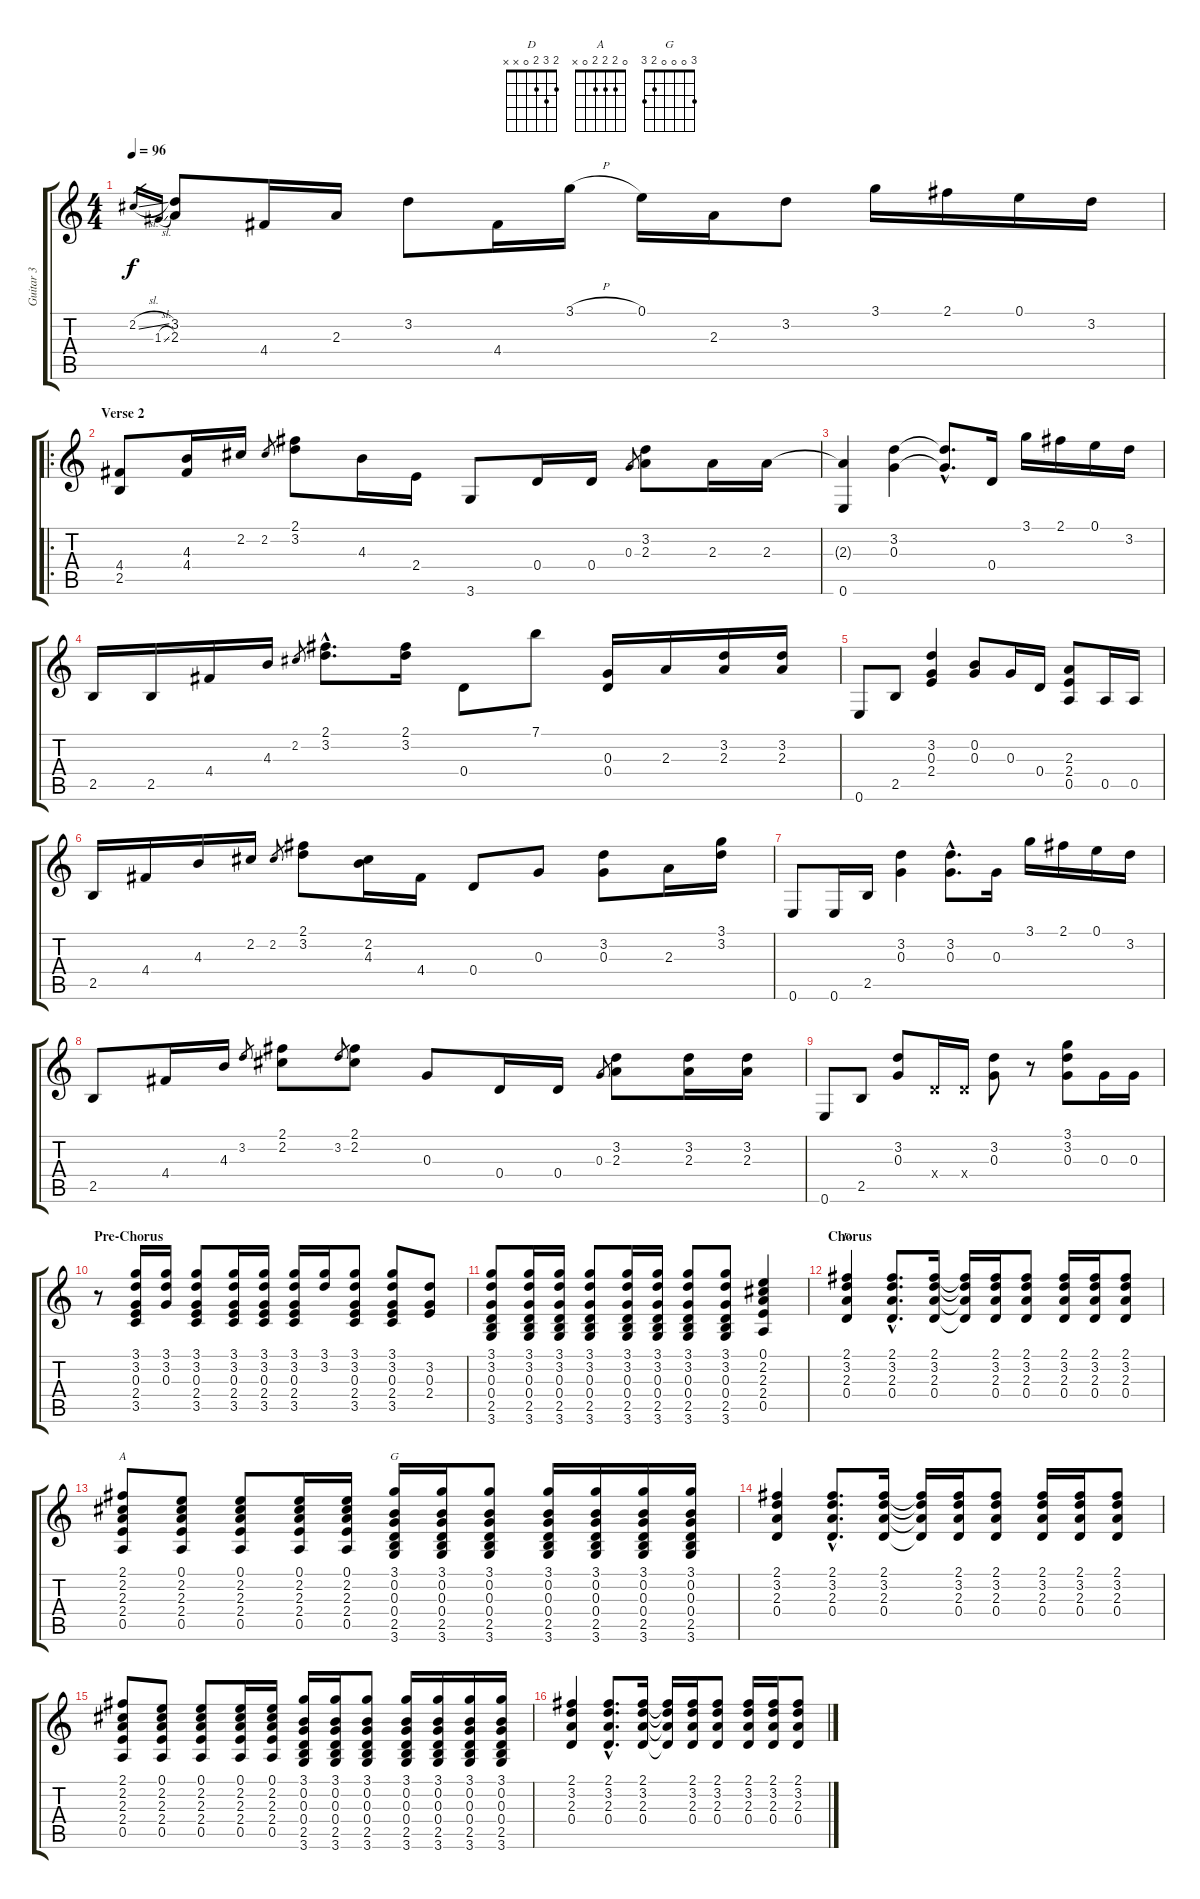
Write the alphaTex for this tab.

\track ("Guitar 3" "Guitar 3") {instrument acousticguitarnylon}
\staff {score tabs}
\tuning (E4 B3 G3 D3 A2 E2) {hide}
\chord ("D" 2 3 2 0 x x)
\chord ("A" 0 2 2 2 0 x)
\chord ("G" 3 0 0 0 2 3)
\ts (4 4)
\tempo 96
\clef g2
\ks c
2.2{sl}.16{gr dy f} 1.3{sl}.16{gr} (3.2 2.3).8 4.4.16 2.3.16 3.2.8 4.4.16 3.1{h}.16 0.1.16 2.3.16 3.2.8 3.1.16 2.1.16 0.1.16 3.2.16 |
\ro
\section ("" "Verse 2")
(4.4 2.5).8 (4.3 4.4).16 2.2.16 2.2.8{gr} (2.1 3.2).8 4.3.16 2.4.16 3.6.8 0.4.16 0.4.16 0.3.8{gr} (3.2 2.3).8 2.3.16 2.3.16 |
(2.3{t} 0.6).4 (3.2 0.3).4 (3.2{hac t} 0.3{hac t}).8{d} 0.4.16 3.1.16 2.1.16 0.1.16 3.2.16 |
2.5.16 2.5.16 4.4.16 4.3.16 2.2.8{gr} (2.1{hac} 3.2{hac}).8{d} (2.1 3.2).16 0.4.8 7.1.8 (0.3 0.4).16 2.3.16 (3.2 2.3).16 (3.2 2.3).16 |
0.6.8 2.5.8 (3.2 0.3 2.4).4 (0.2 0.3).8 0.3.16 0.4.16 (2.3 2.4 0.5).8 0.5.16 0.5.16 |
2.5.16 4.4.16 4.3.16 2.2.16 2.2.8{gr} (2.1 3.2).8 (2.2 4.3).16 4.4.16 0.4.8 0.3.8 (3.2 0.3).8 2.3.16 (3.1 3.2).16 |
0.6.8 0.6.16 2.5.16 (3.2 0.3).4 (3.2{hac} 0.3{hac}).8{d} 0.3.16 3.1.16 2.1.16 0.1.16 3.2.16 |
2.5.8 4.4.16 4.3.16 3.2.8{gr} (2.1 2.2).8 3.2.8{gr} (2.1 2.2).8 0.3.8 0.4.16 0.4.16 0.3.8{gr} (3.2 2.3).8 (3.2 2.3).16 (3.2 2.3).16 |
0.6.8 2.5.8 (3.2 0.3).8 0.4{x}.16 0.4{x}.16 (3.2 0.3).8 r.8 (3.1 3.2 0.3).8 0.3.16 0.3.16 |
\section ("" "Pre-Chorus")
r.8 (3.1 3.2 0.3 2.4 3.5).16 (3.1 3.2 0.3).16 (3.1 3.2 0.3 2.4 3.5).8 (3.1 3.2 0.3 2.4 3.5).16 (3.1 3.2 0.3 2.4 3.5).16 (3.1 3.2 0.3 2.4 3.5).16 (3.1 3.2).16 (3.1 3.2 0.3 2.4 3.5).8 (3.1 3.2 0.3 2.4 3.5).8 (3.2 0.3 2.4).8 |
(3.1 3.2 0.3 0.4 2.5 3.6).8 (3.1 3.2 0.3 0.4 2.5 3.6).16 (3.1 3.2 0.3 0.4 2.5 3.6).16 (3.1 3.2 0.3 0.4 2.5 3.6).8 (3.1 3.2 0.3 0.4 2.5 3.6).16 (3.1 3.2 0.3 0.4 2.5 3.6).16 (3.1 3.2 0.3 0.4 2.5 3.6).8 (3.1 3.2 0.3 0.4 2.5 3.6).8 (0.1 2.2 2.3 2.4 0.5).4 |
\section ("" "Chorus")
(2.1 3.2 2.3 0.4).4{ch "D"} (2.1{hac} 3.2{hac} 2.3{hac} 0.4{hac}).8{d} (2.1 3.2 2.3 0.4).16 (2.1{t} 3.2{t} 2.3{t} 0.4{t}).16 (2.1 3.2 2.3 0.4).16 (2.1 3.2 2.3 0.4).8 (2.1 3.2 2.3 0.4).16 (2.1 3.2 2.3 0.4).16 (2.1 3.2 2.3 0.4).8 |
(2.1 2.2 2.3 2.4 0.5).8{ch "A"} (0.1 2.2 2.3 2.4 0.5).8 (0.1 2.2 2.3 2.4 0.5).8 (0.1 2.2 2.3 2.4 0.5).16 (0.1 2.2 2.3 2.4 0.5).16 (3.1 0.2 0.3 0.4 2.5 3.6).16{ch "G"} (3.1 0.2 0.3 0.4 2.5 3.6).16 (3.1 0.2 0.3 0.4 2.5 3.6).8 (3.1 0.2 0.3 0.4 2.5 3.6).16 (3.1 0.2 0.3 0.4 2.5 3.6).16 (3.1 0.2 0.3 0.4 2.5 3.6).16 (3.1 0.2 0.3 0.4 2.5 3.6).16 |
(2.1 3.2 2.3 0.4).4 (2.1{hac} 3.2{hac} 2.3{hac} 0.4{hac}).8{d} (2.1 3.2 2.3 0.4).16 (2.1{t} 3.2{t} 2.3{t} 0.4{t}).16 (2.1 3.2 2.3 0.4).16 (2.1 3.2 2.3 0.4).8 (2.1 3.2 2.3 0.4).16 (2.1 3.2 2.3 0.4).16 (2.1 3.2 2.3 0.4).8 |
(2.1 2.2 2.3 2.4 0.5).8 (0.1 2.2 2.3 2.4 0.5).8 (0.1 2.2 2.3 2.4 0.5).8 (0.1 2.2 2.3 2.4 0.5).16 (0.1 2.2 2.3 2.4 0.5).16 (3.1 0.2 0.3 0.4 2.5 3.6).16 (3.1 0.2 0.3 0.4 2.5 3.6).16 (3.1 0.2 0.3 0.4 2.5 3.6).8 (3.1 0.2 0.3 0.4 2.5 3.6).16 (3.1 0.2 0.3 0.4 2.5 3.6).16 (3.1 0.2 0.3 0.4 2.5 3.6).16 (3.1 0.2 0.3 0.4 2.5 3.6).16 |
(2.1 3.2 2.3 0.4).4 (2.1{hac} 3.2{hac} 2.3{hac} 0.4{hac}).8{d} (2.1 3.2 2.3 0.4).16 (2.1{t} 3.2{t} 2.3{t} 0.4{t}).16 (2.1 3.2 2.3 0.4).16 (2.1 3.2 2.3 0.4).8 (2.1 3.2 2.3 0.4).16 (2.1 3.2 2.3 0.4).16 (2.1 3.2 2.3 0.4).8
